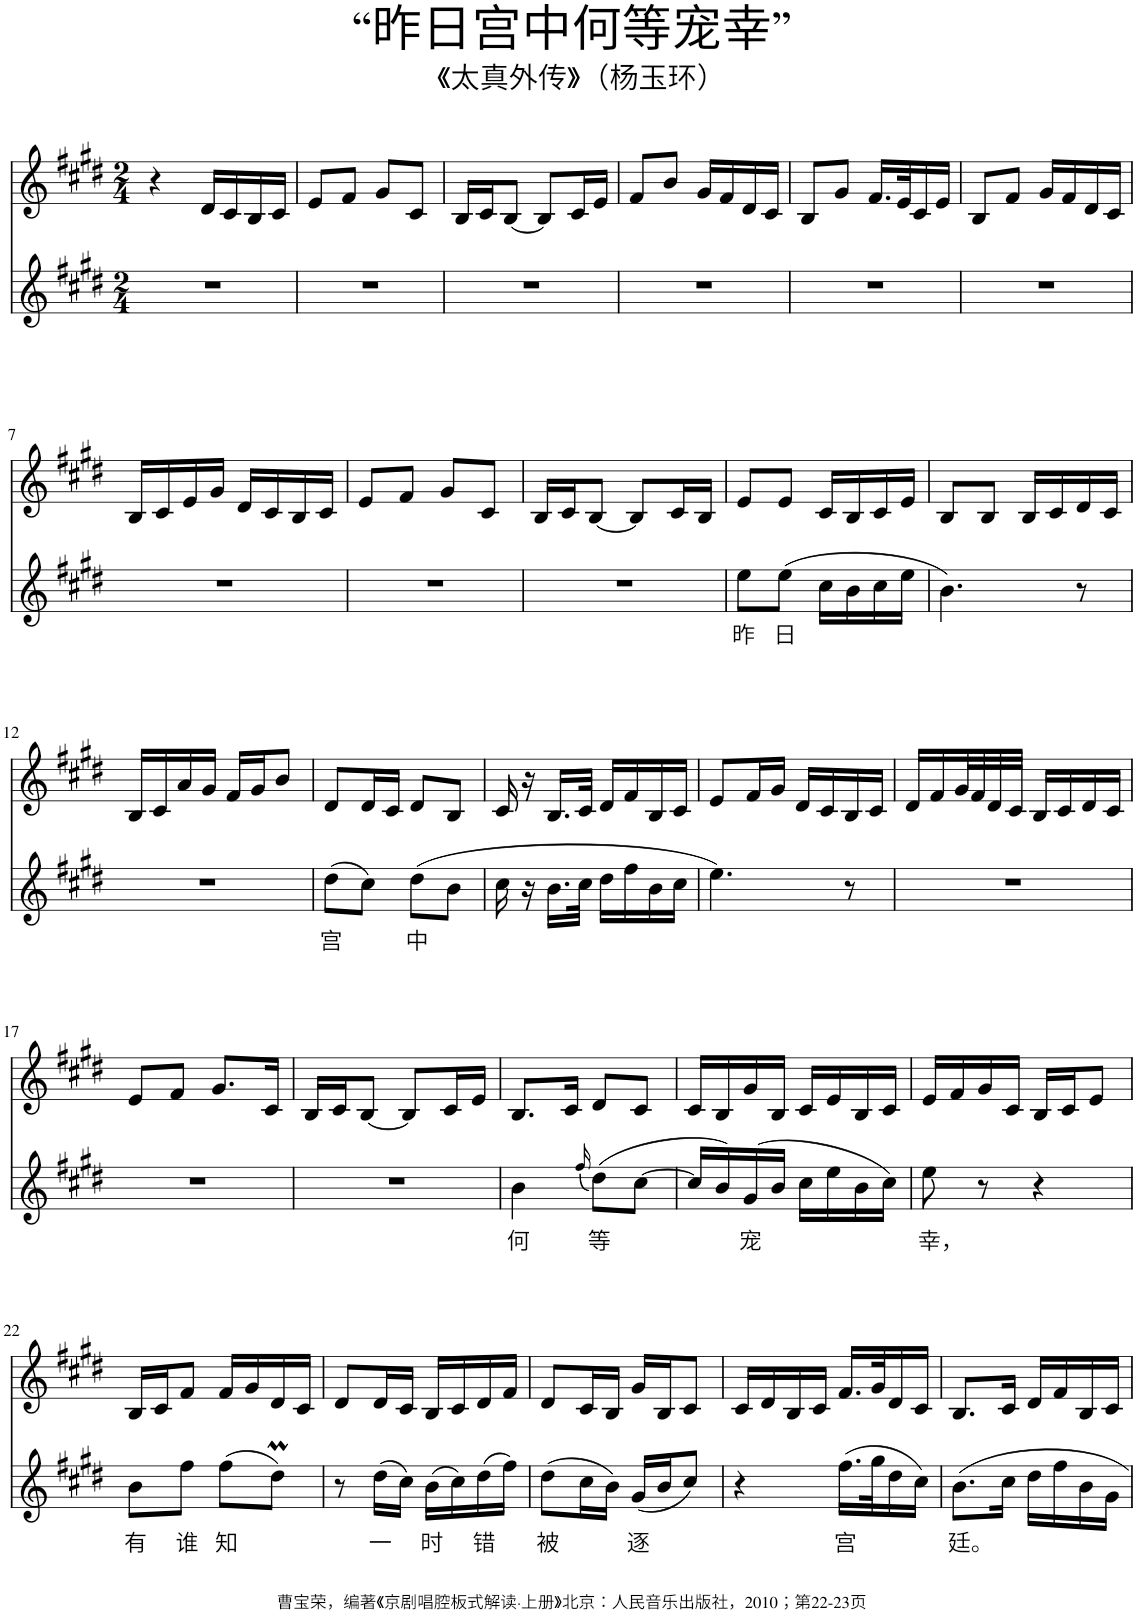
**kern	**text	**kern
*part2	*part2	*part1
*staff2	*staff2	*staff1
*I"Piano	*	*I"Piano
*I'Pno	*	*I'Pno
*clefG2	*	*clefG2
*k[f#c#g#d#]	*	*k[f#c#g#d#]
*M2/4	*	*M2/4
=1	=1	=1
2r	.	4r
.	.	16d#/LL
.	.	16c#/
.	.	16B/
.	.	16c#/JJ
=2	=2	=2
2r	.	8e/L
.	.	8f#/J
.	.	8g#/L
.	.	8c#/J
=3	=3	=3
2r	.	16B/LL
.	.	16c#/J
.	.	[8B/J
.	.	8B/L]
.	.	16c#/L
.	.	16e/JJ
=4	=4	=4
2r	.	8f#/L
.	.	8b/J
.	.	16g#/LL
.	.	16f#/
.	.	16d#/
.	.	16c#/JJ
=5	=5	=5
2r	.	8B/L
.	.	8g#/J
.	.	16.f#/LL
.	.	32e/K
.	.	16c#/
.	.	16e/JJ
=6	=6	=6
2r	.	8B/L
.	.	8f#/J
.	.	16g#/LL
.	.	16f#/
.	.	16d#/
.	.	16c#/JJ
!!LO:LB:g=z
=7	=7	=7
2r	.	16B/LL
.	.	16c#/
.	.	16e/
.	.	16g#/JJ
.	.	16d#/LL
.	.	16c#/
.	.	16B/
.	.	16c#/JJ
=8	=8	=8
2r	.	8e/L
.	.	8f#/J
.	.	8g#/L
.	.	8c#/J
=9	=9	=9
2r	.	16B/LL
.	.	16c#/J
.	.	[8B/J
.	.	8B/L]
.	.	16c#/L
.	.	16B/JJ
=10	=10	=10
!	!LO:LY:b	!
8ee\L	昨	8e/L
!	!LO:LY:b	!
(8ee\J	日	8e/J
16cc#\LL	.	16c#/LL
16b\	.	16B/
16cc#\	.	16c#/
16ee\JJ	.	16e/JJ
=11	=11	=11
4.b\)	.	8B/L
.	.	8B/J
.	.	16B/LL
.	.	16c#/
8r	.	16d#/
.	.	16c#/JJ
!!LO:LB:g=z
=12	=12	=12
2r	.	16B/LL
.	.	16c#/
.	.	16a/
.	.	16g#/JJ
.	.	16f#/LL
.	.	16g#/J
.	.	8b/J
=13	=13	=13
!	!LO:LY:b	!
(8dd#\L	宫	8d#/L
8cc#\J)	.	16d#/L
.	.	16c#/JJ
!	!LO:LY:b	!
(8dd#\L	中	8d#/L
8b\J	.	8B/J
=14	=14	=14
16cc#\	.	16c#/
16r	.	16r
16.b\LL	.	16.B/LL
32cc#\JJk	.	32c#/JJk
16dd#\LL	.	16d#/LL
16ff#\	.	16f#/
16b\	.	16B/
16cc#\JJ	.	16c#/JJ
=15	=15	=15
4.ee\)	.	8e/L
.	.	16f#/L
.	.	16g#/JJ
.	.	16d#/LL
.	.	16c#/
8r	.	16B/
.	.	16c#/JJ
=16	=16	=16
2r	.	16d#/LL
.	.	16f#/
.	.	32g#/L
.	.	32f#/
.	.	32d#/
.	.	32c#/JJJ
.	.	16B/LL
.	.	16c#/
.	.	16d#/
.	.	16c#/JJ
!!LO:LB:g=z
=17	=17	=17
2r	.	8e/L
.	.	8f#/J
.	.	8.g#/L
.	.	16c#/Jk
=18	=18	=18
2r	.	16B/LL
.	.	16c#/J
.	.	[8B/J
.	.	8B/L]
.	.	16c#/L
.	.	16e/JJ
=19	=19	=19
!	!LO:LY:b	!
4b\	何	8.B/L
.	.	16c#/Jk
(16qff#/	.	.
!	!LO:LY:b	!
(8dd#\L)	等	8d#/L
[8cc#\J	.	8c#/J
=20	=20	=20
16cc#/LL]	.	16c#/LL
16b/)	.	16B/
!	!LO:LY:b	!
(16g#/	宠	16g#/
16b/JJ	.	16B/JJ
16cc#\LL	.	16c#/LL
16ee\	.	16e/
16b\	.	16B/
16cc#\JJ)	.	16c#/JJ
=21	=21	=21
!	!LO:LY:b	!
8ee\	幸，	16e/LL
.	.	16f#/
8r	.	16g#/
.	.	16c#/JJ
4r	.	16B/LL
.	.	16c#/J
.	.	8e/J
!!LO:LB:g=z
=22	=22	=22
!	!LO:LY:b	!
8b\L	有	16B/LL
.	.	16c#/J
!	!LO:LY:b	!
8ff#\J	谁	8f#/J
!	!LO:LY:b	!
(8ff#\L	知	16f#/LL
.	.	16g#/
8dd#m\J)	.	16d#/
.	.	16c#/JJ
=23	=23	=23
8r	.	8d#/L
!	!LO:LY:b	!
(16dd#\LL	一	16d#/L
16cc#\JJ)	.	16c#/JJ
!	!LO:LY:b	!
(16b\LL	时	16B/LL
16cc#\)	.	16c#/
!	!LO:LY:b	!
(16dd#\	错	16d#/
16ff#\JJ)	.	16f#/JJ
=24	=24	=24
!	!LO:LY:b	!
(8dd#\L	被	8d#/L
16cc#\L	.	16c#/L
16b\JJ)	.	16B/JJ
!	!LO:LY:b	!
(16g#/LL	逐	16g#/LL
16b/J	.	16B/J
8cc#/J)	.	8c#/J
=25	=25	=25
4r	.	16c#/LL
.	.	16d#/
.	.	16B/
.	.	16c#/JJ
!	!LO:LY:b	!
(16.ff#\LL	宫	16.f#/LL
32gg#\K	.	32g#/K
16dd#\	.	16d#/
16cc#\JJ)	.	16c#/JJ
=26	=26	=26
!	!LO:LY:b	!
8.b\L	廷。	8.B/L
16cc#\Jk	.	16c#/Jk
16dd#\LL	.	16d#/LL
16ff#\	.	16f#/
16b\	.	16B/
16g#\JJ	.	16c#/JJ
=	=	=
*-	*-	*-
